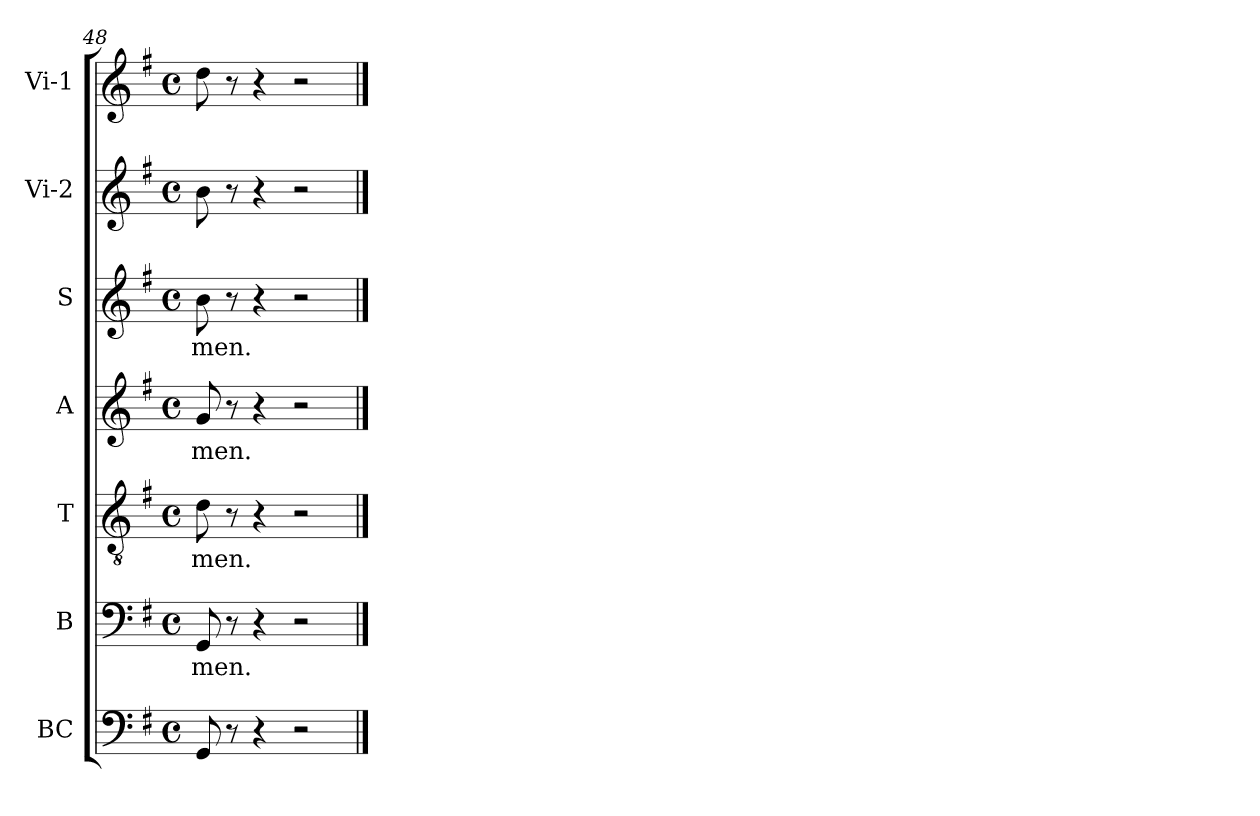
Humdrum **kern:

**kern	**kern	**text	**kern	**text	**kern	**text	**kern	**text	**kern	**kern
*part7	*part6	*part6	*part5	*part5	*part4	*part4	*part3	*part3	*part2	*part1
*staff7	*staff6	*staff6	*staff5	*staff5	*staff4	*staff4	*staff3	*staff3	*staff2	*staff1
*I"BC	*I"B	*	*I"T	*	*I"A	*	*I"S	*	*I"Vi-2	*I"Vi-1
*clefF4	*clefF4	*	*clefGv2	*	*clefG2	*	*clefG2	*	*clefG2	*clefG2
*k[f#]	*k[f#]	*	*k[f#]	*	*k[f#]	*	*k[f#]	*	*k[f#]	*k[f#]
*G:	*G:	*	*G:	*	*G:	*	*G:	*	*G:	*G:
*M4/4	*M4/4	*	*M4/4	*	*M4/4	*	*M4/4	*	*M4/4	*M4/4
*met(c)	*met(c)	*	*met(c)	*	*met(c)	*	*met(c)	*	*met(c)	*met(c)
=48	=48	=48	=48	=48	=48	=48	=48	=48	=48	=48
!	!	!LO:LY:b	!	!LO:LY:b	!	!LO:LY:b	!	!LO:LY:b	!	!
8GG/	8GG/	-men.	8d\	-men.	8g/	-men.	8b\	-men.	8b\	8dd\
8r	8r	.	8r	.	8r	.	8r	.	8r	8r
4r	4r	.	4r	.	4r	.	4r	.	4r	4r
2r	2r	.	2r	.	2r	.	2r	.	2r	2r
==	==	==	==	==	==	==	==	==	==	==
*-	*-	*-	*-	*-	*-	*-	*-	*-	*-	*-
